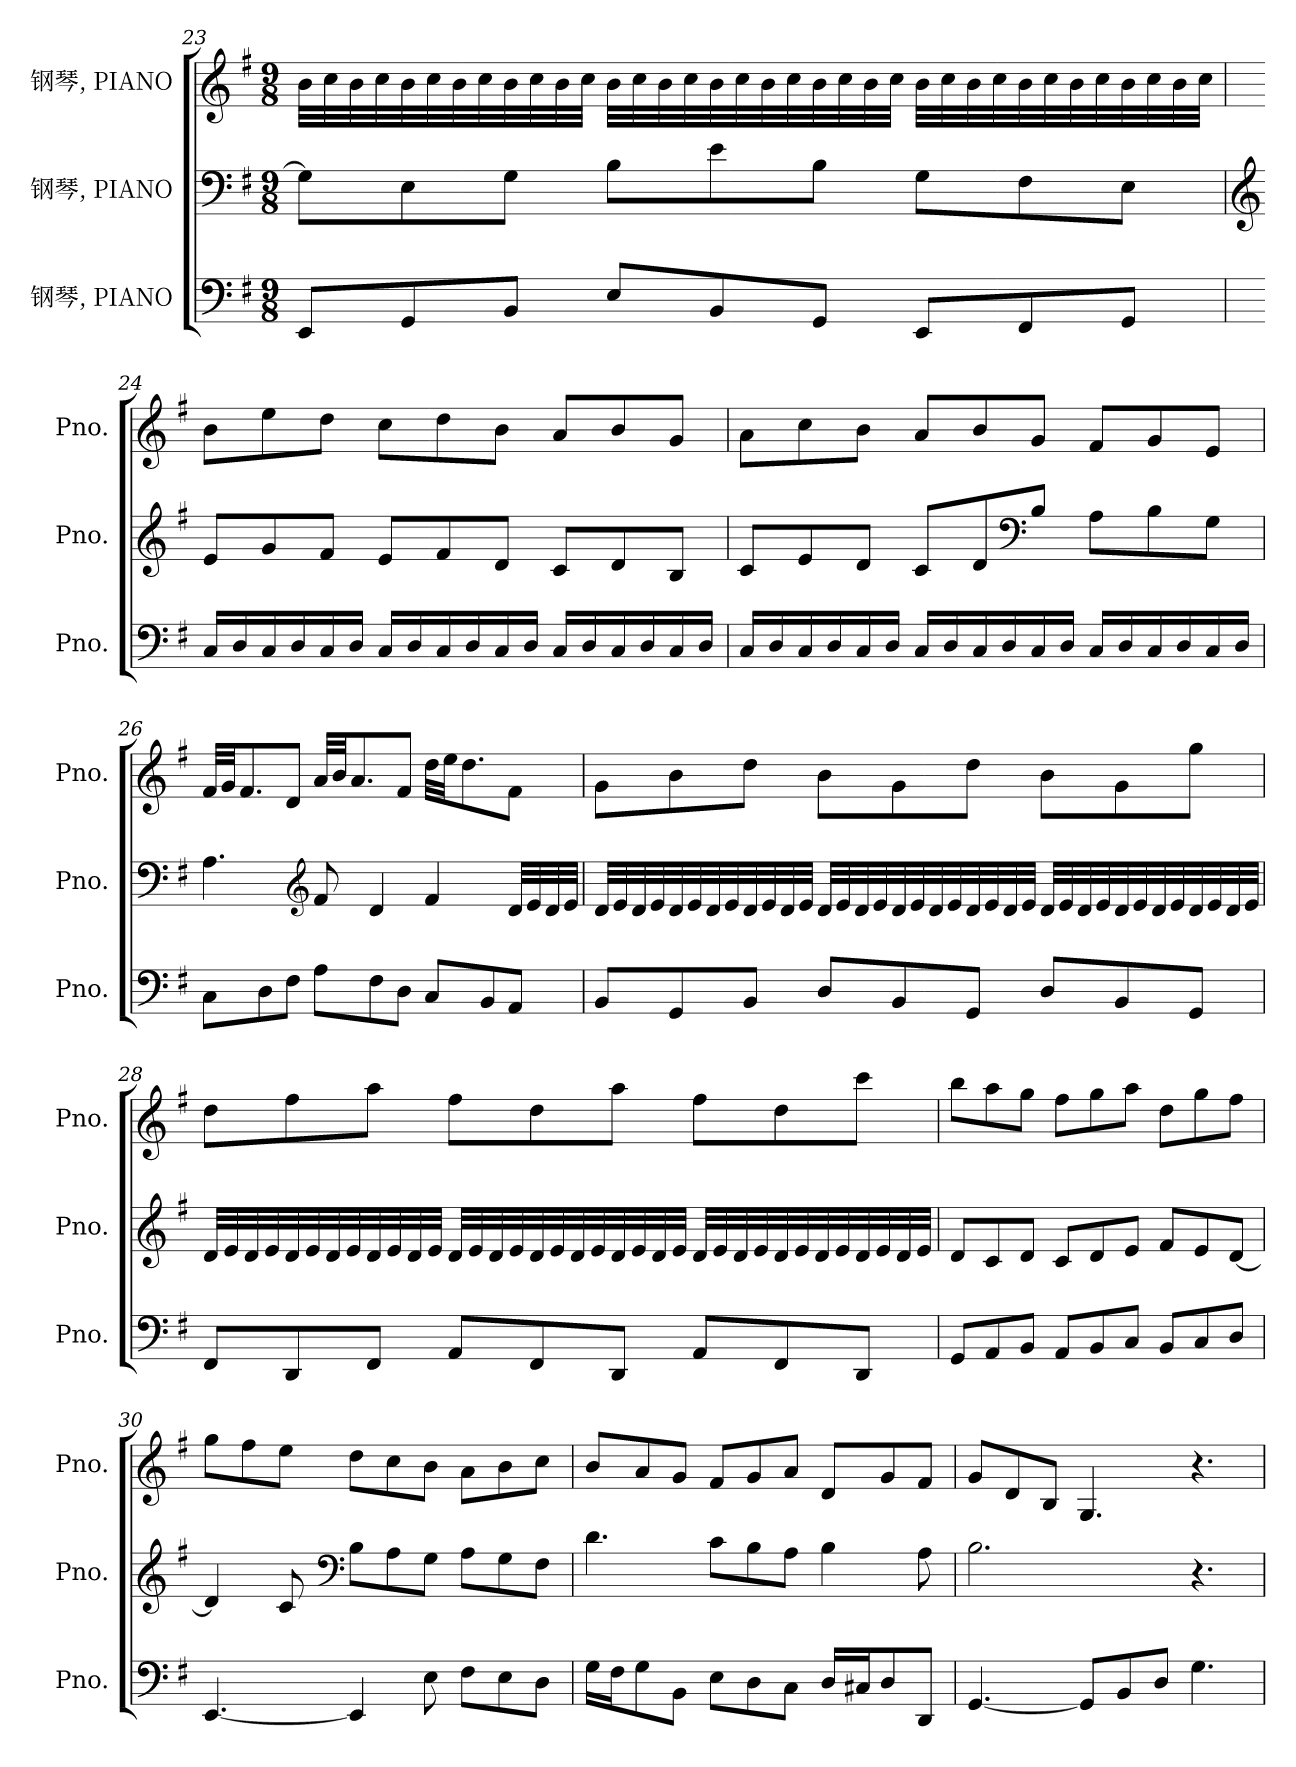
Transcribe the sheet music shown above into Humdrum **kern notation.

**kern	**kern	**kern
*part3	*part2	*part1
*staff3	*staff2	*staff1
*I"钢琴, PIANO	*I"钢琴, PIANO	*I"钢琴, PIANO
*I'Pno.	*I'Pno.	*I'Pno.
!!LO:LB:g=z
*clefF4	*clefF4	*clefG2
*k[f#]	*k[f#]	*k[f#]
*M9/8	*M9/8	*M9/8
=23	=23	=23
8EE/L	8G\L]	32b\LLL
.	.	32cc\
.	.	32b\
.	.	32cc\
8GG/	8E\	32b\
.	.	32cc\
.	.	32b\
.	.	32cc\
8BB/J	8G\J	32b\
.	.	32cc\
.	.	32b\
.	.	32cc\JJJ
8E/L	8B\L	32b\LLL
.	.	32cc\
.	.	32b\
.	.	32cc\
8BB/	8e\	32b\
.	.	32cc\
.	.	32b\
.	.	32cc\
8GG/J	8B\J	32b\
.	.	32cc\
.	.	32b\
.	.	32cc\JJJ
8EE/L	8G\L	32b\LLL
.	.	32cc\
.	.	32b\
.	.	32cc\
8FF#/	8F#\	32b\
.	.	32cc\
.	.	32b\
.	.	32cc\
8GG/J	8E\J	32b\
.	.	32cc\
.	.	32b\
.	.	32cc\JJJ
!!LO:PB:g=z
=24	=24	=24
*	*clefG2	*
16C/LL	8e/L	8b\L
16D/	.	.
16C/	8g/	8ee\
16D/	.	.
16C/	8f#/J	8dd\J
16D/JJ	.	.
16C/LL	8e/L	8cc\L
16D/	.	.
16C/	8f#/	8dd\
16D/	.	.
16C/	8d/J	8b\J
16D/JJ	.	.
16C/LL	8c/L	8a/L
16D/	.	.
16C/	8d/	8b/
16D/	.	.
16C/	8B/J	8g/J
16D/JJ	.	.
=25	=25	=25
16C/LL	8c/L	8a\L
16D/	.	.
16C/	8e/	8cc\
16D/	.	.
16C/	8d/J	8b\J
16D/JJ	.	.
16C/LL	8c/L	8a/L
16D/	.	.
16C/	8d/	8b/
16D/	.	.
*	*clefF4	*
16C/	8B/J	8g/J
16D/JJ	.	.
16C/LL	8A\L	8f#/L
16D/	.	.
16C/	8B\	8g/
16D/	.	.
16C/	8G\J	8e/J
16D/JJ	.	.
!!LO:LB:g=z
=26	=26	=26
8C\L	4.A\	32f#/LLL
.	.	32g/JJ
.	.	8.f#/
8D\	.	.
8F#\J	.	8d/J
*	*clefG2	*
8A\L	8f#/	32a/LLL
.	.	32b/JJ
.	.	8.a/
8F#\	4d/	.
8D\J	.	8f#/J
8C/L	4f#/	32dd\LLL
.	.	32ee\JJ
.	.	8.dd\
8BB/	.	.
8AA/J	32d/LLL	8f#\J
.	32e/	.
.	32d/	.
.	32e/JJJ	.
!!LO:LB:g=z
=27	=27	=27
8BB/L	32d/LLL	8g\L
.	32e/	.
.	32d/	.
.	32e/	.
8GG/	32d/	8b\
.	32e/	.
.	32d/	.
.	32e/	.
8BB/J	32d/	8dd\J
.	32e/	.
.	32d/	.
.	32e/JJJ	.
8D/L	32d/LLL	8b\L
.	32e/	.
.	32d/	.
.	32e/	.
8BB/	32d/	8g\
.	32e/	.
.	32d/	.
.	32e/	.
8GG/J	32d/	8dd\J
.	32e/	.
.	32d/	.
.	32e/JJJ	.
8D/L	32d/LLL	8b\L
.	32e/	.
.	32d/	.
.	32e/	.
8BB/	32d/	8g\
.	32e/	.
.	32d/	.
.	32e/	.
8GG/J	32d/	8gg\J
.	32e/	.
.	32d/	.
.	32e/JJJ	.
!!LO:LB:g=z
=28	=28	=28
8FF#/L	32d/LLL	8dd\L
.	32e/	.
.	32d/	.
.	32e/	.
8DD/	32d/	8ff#\
.	32e/	.
.	32d/	.
.	32e/	.
8FF#/J	32d/	8aa\J
.	32e/	.
.	32d/	.
.	32e/JJJ	.
8AA/L	32d/LLL	8ff#\L
.	32e/	.
.	32d/	.
.	32e/	.
8FF#/	32d/	8dd\
.	32e/	.
.	32d/	.
.	32e/	.
8DD/J	32d/	8aa\J
.	32e/	.
.	32d/	.
.	32e/JJJ	.
8AA/L	32d/LLL	8ff#\L
.	32e/	.
.	32d/	.
.	32e/	.
8FF#/	32d/	8dd\
.	32e/	.
.	32d/	.
.	32e/	.
8DD/J	32d/	8ccc\J
.	32e/	.
.	32d/	.
.	32e/JJJ	.
=29	=29	=29
8GG/L	8d/L	8bb\L
8AA/	8c/	8aa\
8BB/J	8d/J	8gg\J
8AA/L	8c/L	8ff#\L
8BB/	8d/	8gg\
8C/J	8e/J	8aa\J
8BB/L	8f#/L	8dd\L
8C/	8e/	8gg\
8D/J	[8d/J	8ff#\J
!!LO:PB:g=z
=30	=30	=30
[4.EE/	4d/]	8gg\L
.	.	8ff#\
.	8c/	8ee\J
*	*clefF4	*
4EE/]	8B\L	8dd\L
.	8A\	8cc\
8E\	8G\J	8b\J
8F#\L	8A\L	8a\L
8E\	8G\	8b\
8D\J	8F#\J	8cc\J
=31	=31	=31
16G\LL	4.d\	8b/L
16F#\J	.	.
8G\	.	8a/
8BB\J	.	8g/J
8E\L	8c\L	8f#/L
8D\	8B\	8g/
8C\J	8A\J	8a/J
16D/LL	4B\	8d/L
16C#X/J	.	.
8D/	.	8g/
*	*	*MM93
8DD/J	8A\	8f#/J
=32	=32	=32
*	*	*MM92
[4.GG/	2.B\	8g/L
.	.	8d/
.	.	8B/J
8GG/L]	.	4.G/
8BB/	.	.
8D/J	.	.
4.G\	4.r	4.r
=	=	=
*-	*-	*-
